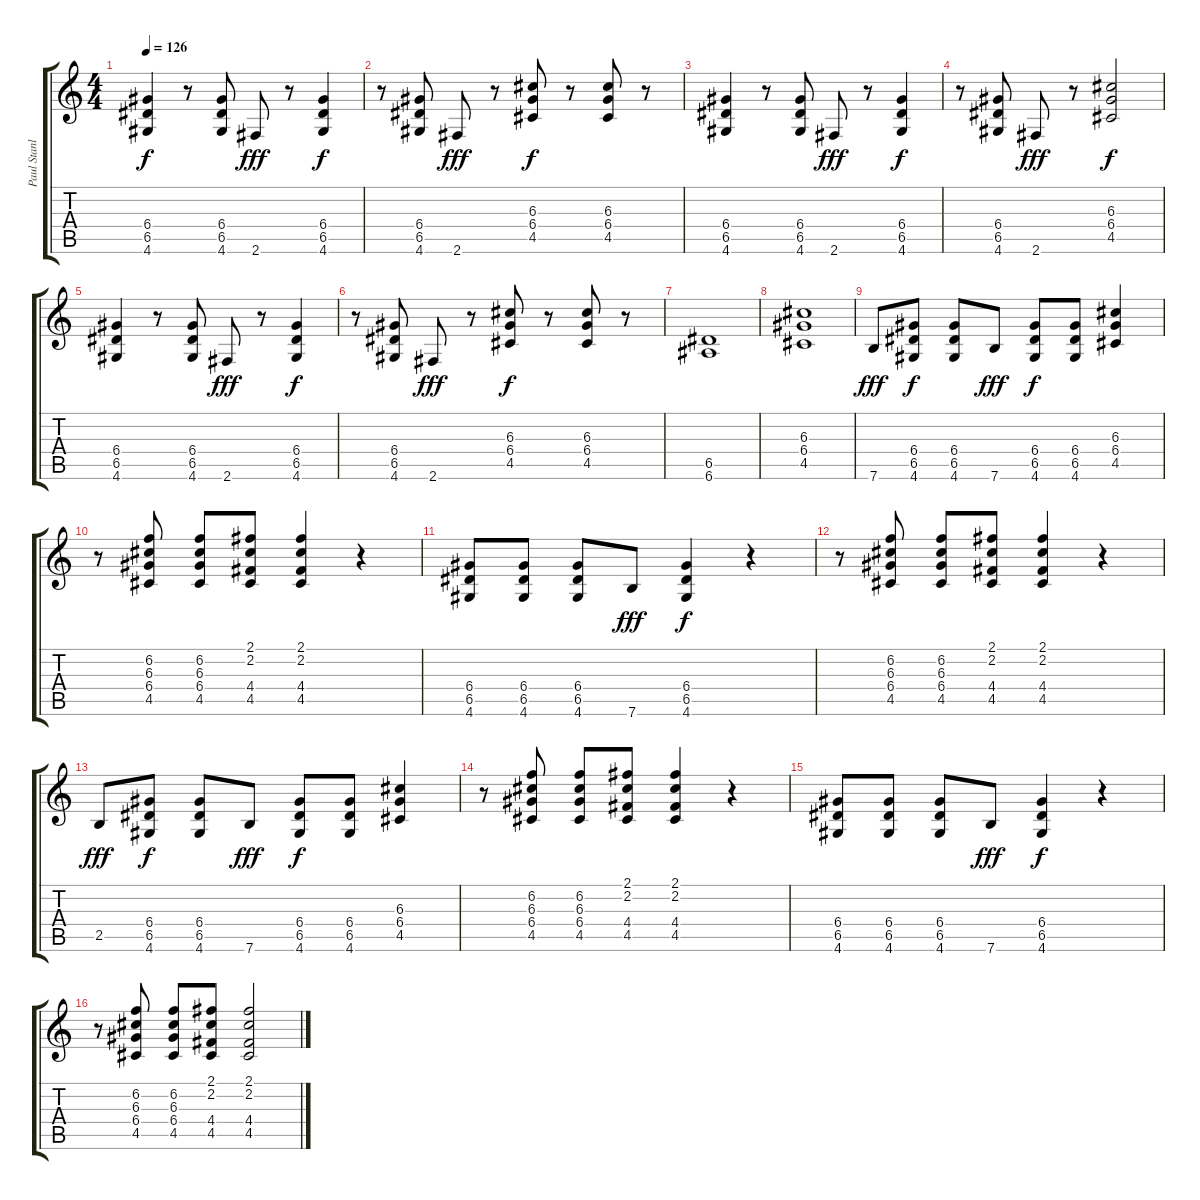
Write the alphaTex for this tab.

\track ("Paul Stanley" "Paul Stanl") {instrument distortionguitar}
\staff {score tabs}
\tuning (E4 B3 G3 D3 A2 E2) {hide}
\ts (4 4)
\tempo 126
\clef g2
\ks c
(6.4 6.5 4.6).4{dy f} r.8 (6.4 6.5 4.6).8 2.6.8{dy fff} r.8 (6.4 6.5 4.6).4{dy f} |
r.8 (6.4 6.5 4.6).8 2.6.8{dy fff} r.8 (6.3 6.4 4.5).8{dy f} r.8 (6.3 6.4 4.5).8 r.8 |
(6.4 6.5 4.6).4 r.8 (6.4 6.5 4.6).8 2.6.8{dy fff} r.8 (6.4 6.5 4.6).4{dy f} |
r.8 (6.4 6.5 4.6).8 2.6.8{dy fff} r.8 (6.3 6.4 4.5).2{dy f} |
(6.4 6.5 4.6).4 r.8 (6.4 6.5 4.6).8 2.6.8{dy fff} r.8 (6.4 6.5 4.6).4{dy f} |
r.8 (6.4 6.5 4.6).8 2.6.8{dy fff} r.8 (6.3 6.4 4.5).8{dy f} r.8 (6.3 6.4 4.5).8 r.8 |
(6.5 6.6).1 |
(6.3 6.4 4.5).1 |
7.6.8{dy fff} (6.4 6.5 4.6).8{dy f} (6.4 6.5 4.6).8 7.6.8{dy fff} (6.4 6.5 4.6).8{dy f} (6.4 6.5 4.6).8 (6.3 6.4 4.5).4 |
r.8 (6.2 6.3 6.4 4.5).8 (6.2 6.3 6.4 4.5).8 (2.1 2.2 4.4 4.5).8 (2.1 2.2 4.4 4.5).4 r.4 |
(6.4 6.5 4.6).8 (6.4 6.5 4.6).8 (6.4 6.5 4.6).8 7.6.8{dy fff} (6.4 6.5 4.6).4{dy f} r.4 |
r.8 (6.2 6.3 6.4 4.5).8 (6.2 6.3 6.4 4.5).8 (2.1 2.2 4.4 4.5).8 (2.1 2.2 4.4 4.5).4 r.4 |
2.5.8{dy fff} (6.4 6.5 4.6).8{dy f} (6.4 6.5 4.6).8 7.6.8{dy fff} (6.4 6.5 4.6).8{dy f} (6.4 6.5 4.6).8 (6.3 6.4 4.5).4 |
r.8 (6.2 6.3 6.4 4.5).8 (6.2 6.3 6.4 4.5).8 (2.1 2.2 4.4 4.5).8 (2.1 2.2 4.4 4.5).4 r.4 |
(6.4 6.5 4.6).8 (6.4 6.5 4.6).8 (6.4 6.5 4.6).8 7.6.8{dy fff} (6.4 6.5 4.6).4{dy f} r.4 |
r.8 (6.2 6.3 6.4 4.5).8 (6.2 6.3 6.4 4.5).8 (2.1 2.2 4.4 4.5).8 (2.1 2.2 4.4 4.5).2
